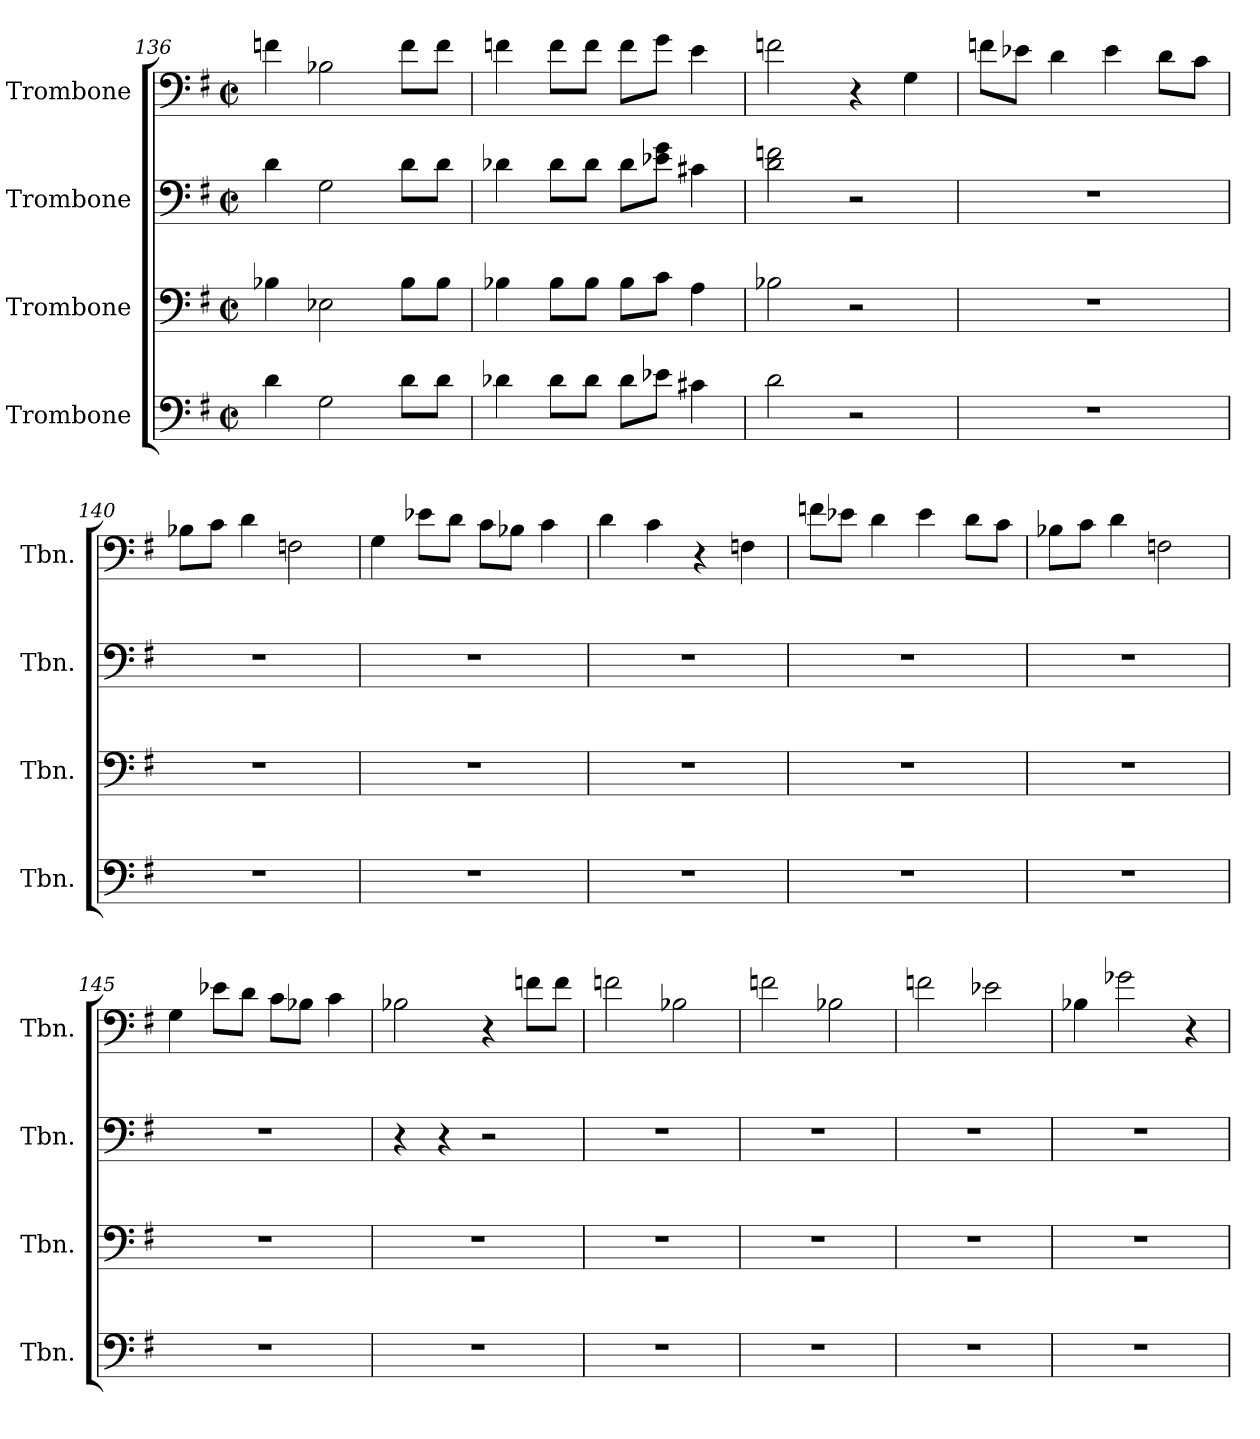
**kern	**kern	**kern	**kern
*part4	*part3	*part2	*part1
*staff4	*staff3	*staff2	*staff1
*I"Trombone	*I"Trombone	*I"Trombone	*I"Trombone
*I'Tbn.	*I'Tbn.	*I'Tbn.	*I'Tbn.
*clefF4	*clefF4	*clefF4	*clefF4
*k[f#]	*k[f#]	*k[f#]	*k[f#]
*M2/2	*M2/2	*M2/2	*M2/2
*met(c|)	*met(c|)	*met(c|)	*met(c|)
=136	=136	=136	=136
4d\	4B-X\	4d\	4fn\
2G\	2E-X\	2G\	2B-X\
8d\L	8B-\L	8d\L	8f\L
8d\J	8B-\J	8d\J	8f\J
=137	=137	=137	=137
4d-X\	4B-X\	4d-X\	4fn\
8d-\L	8B-\L	8d-\L	8f\L
8d-\J	8B-\J	8d-\J	8f\J
8d-\L	8B-\L	8d-\L	8f\L
8e-X\J	8c\J	8e-X\ 8g\J	8g\J
4c#X\	4A\	4c#X\	4e\
=138	=138	=138	=138
2d\	2B-X\	2d\ 2fn\	2fn\
2r	2r	2r	4r
.	.	.	4G\
!!LO:PB:g=z
=139	=139	=139	=139
1r	1r	1r	8fn\L
.	.	.	8e-X\J
.	.	.	4d\
.	.	.	4e-\
.	.	.	8d\L
.	.	.	8c\J
=140	=140	=140	=140
1r	1r	1r	8B-X\L
.	.	.	8c\J
.	.	.	4d\
.	.	.	2Fn\
=141	=141	=141	=141
1r	1r	1r	4G\
.	.	.	8e-X\L
.	.	.	8d\J
.	.	.	8c\L
.	.	.	8B-X\J
.	.	.	4c\
=142	=142	=142	=142
1r	1r	1r	4d\
.	.	.	4c\
.	.	.	4r
.	.	.	4Fn\
=143	=143	=143	=143
1r	1r	1r	8fn\L
.	.	.	8e-X\J
.	.	.	4d\
.	.	.	4e-\
.	.	.	8d\L
.	.	.	8c\J
=144	=144	=144	=144
1r	1r	1r	8B-X\L
.	.	.	8c\J
.	.	.	4d\
.	.	.	2Fn\
!!LO:LB:g=z
=145	=145	=145	=145
1r	1r	1r	4G\
.	.	.	8e-X\L
.	.	.	8d\J
.	.	.	8c\L
.	.	.	8B-X\J
.	.	.	4c\
=146	=146	=146	=146
1r	1r	4r	2B-X\
.	.	4r	.
.	.	2r	4r
.	.	.	8fn\L
.	.	.	8f\J
=147	=147	=147	=147
1r	1r	1r	2fn\
.	.	.	2B-X\
=148	=148	=148	=148
1r	1r	1r	2fn\
.	.	.	2B-X\
=149	=149	=149	=149
1r	1r	1r	2fn\
.	.	.	2e-X\
=150	=150	=150	=150
1r	1r	1r	4B-X\
.	.	.	2g-X\
.	.	.	4r
=	=	=	=
*-	*-	*-	*-
